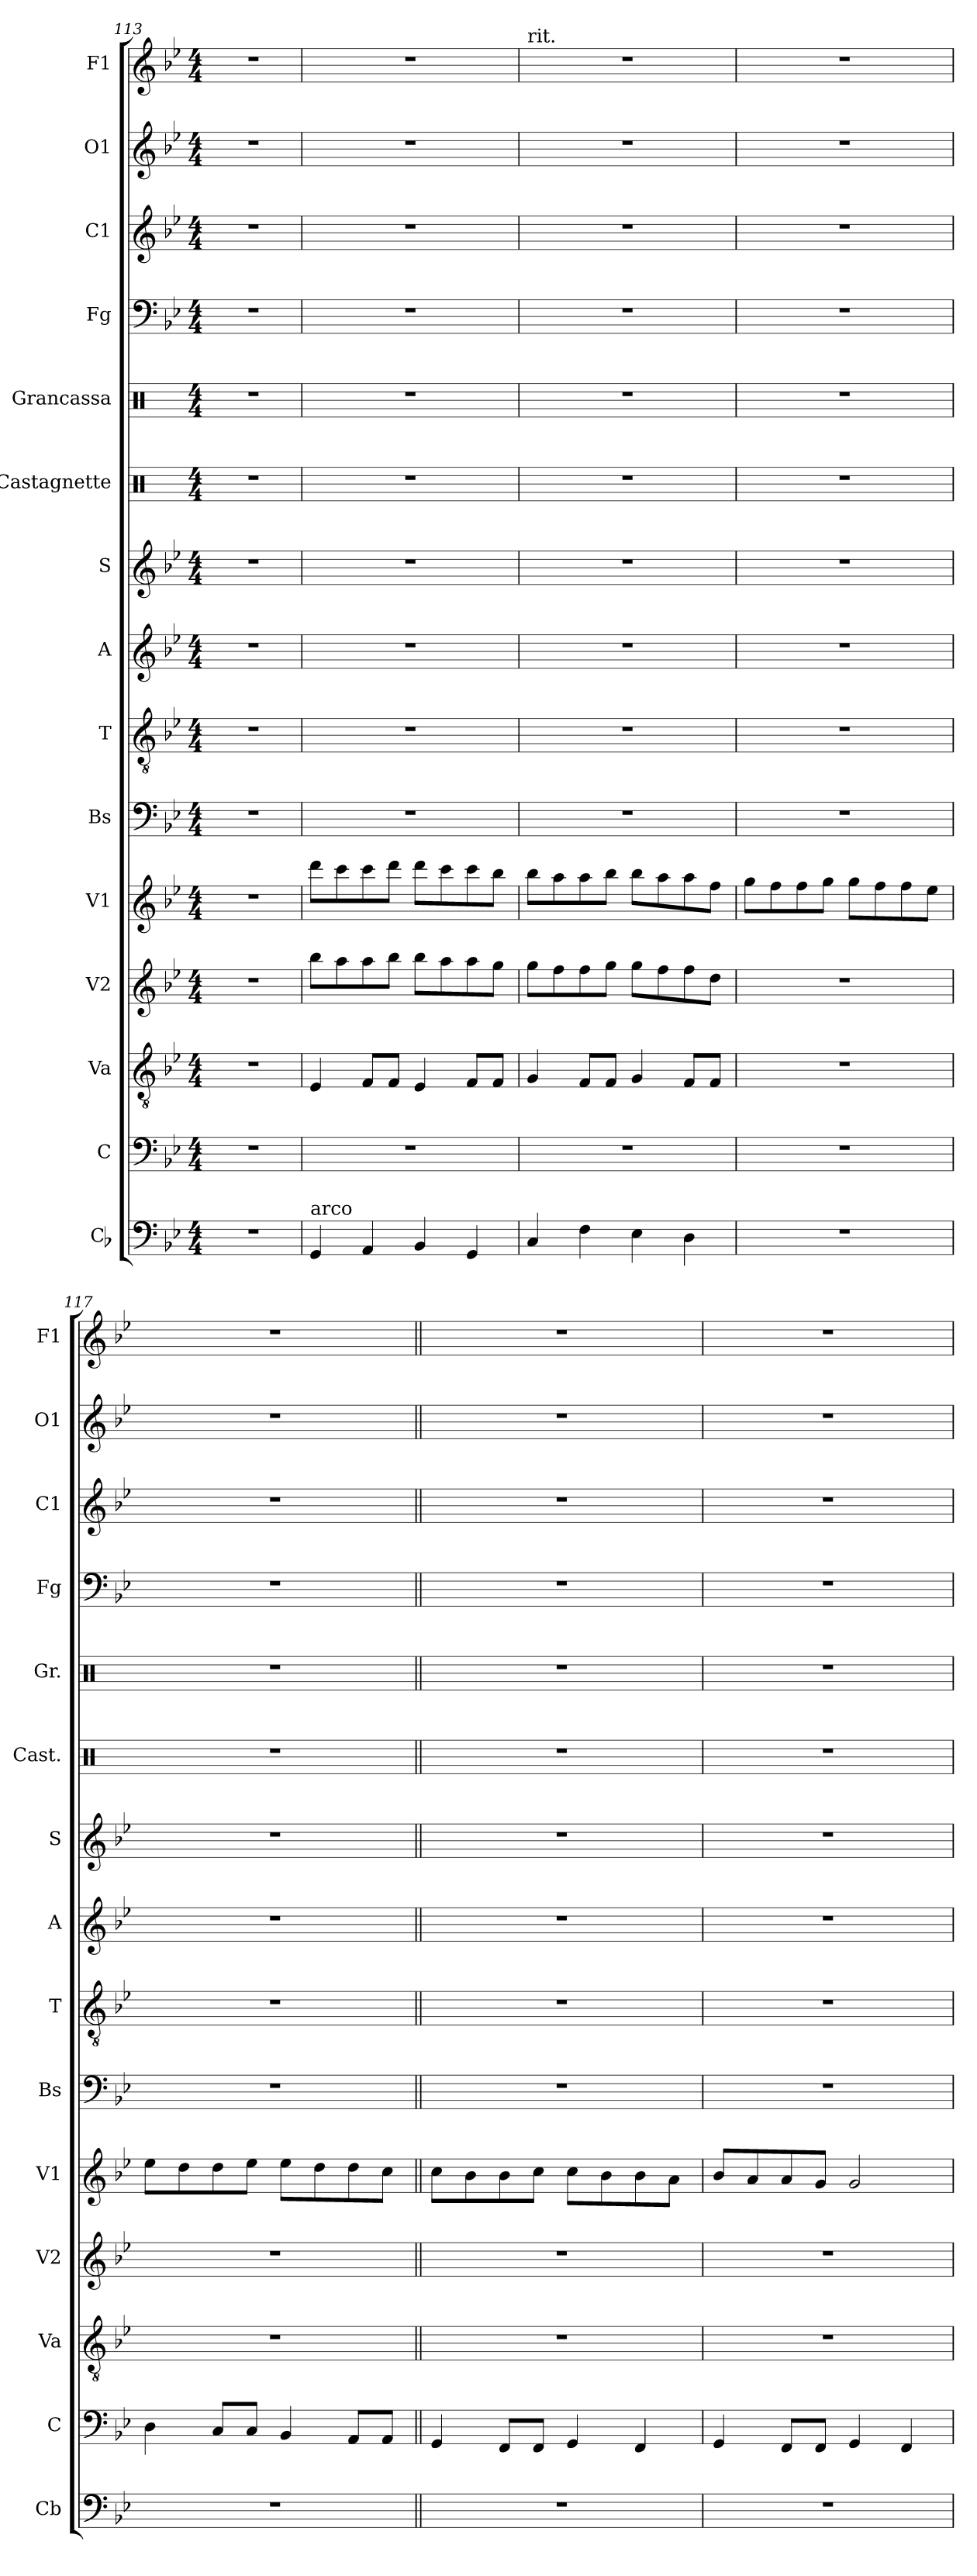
**kern	**kern	**kern	**kern	**kern	**kern	**kern	**kern	**kern	**kern	**kern	**kern	**kern	**kern	**kern
*part15	*part14	*part13	*part12	*part11	*part10	*part9	*part8	*part7	*part6	*part5	*part4	*part3	*part2	*part1
*staff15	*staff14	*staff13	*staff12	*staff11	*staff10	*staff9	*staff8	*staff7	*staff6	*staff5	*staff4	*staff3	*staff2	*staff1
*I"Cb	*I"C	*I"Va	*I"V2	*I"V1	*I"Bs	*I"T	*I"A	*I"S	*I"Castagnette	*I"Grancassa	*I"Fg	*I"C1	*I"O1	*I"F1
*I'Cb	*I'C	*I'Va	*I'V2	*I'V1	*I'Bs	*I'T	*I'A	*I'S	*I'Cast.	*I'Gr.	*I'Fg	*I'C1	*I'O1	*I'F1
!!LO:PB:g=z
*clefF4	*clefF4	*clefGv2	*clefG2	*clefG2	*clefF4	*clefGv2	*clefG2	*clefG2	*clefX	*clefX	*clefF4	*clefG2	*clefG2	*clefG2
*ITrd7c12	*	*	*	*	*	*	*	*	*	*	*	*ITrd1c2	*	*
*k[b-e-]	*k[b-e-]	*k[b-e-]	*k[b-e-]	*k[b-e-]	*k[b-e-]	*k[b-e-]	*k[b-e-]	*k[b-e-]	*k[]	*k[]	*k[b-e-]	*k[b-e-a-d-]	*k[b-e-]	*k[b-e-]
*M4/4	*M4/4	*M4/4	*M4/4	*M4/4	*M4/4	*M4/4	*M4/4	*M4/4	*M4/4	*M4/4	*M4/4	*M4/4	*M4/4	*M4/4
=113	=113	=113	=113	=113	=113	=113	=113	=113	=113	=113	=113	=113	=113	=113
1r	1r	1r	1r	1r	1r	1r	1r	1r	1r	1r	1r	1r	1r	1r
=114	=114	=114	=114	=114	=114	=114	=114	=114	=114	=114	=114	=114	=114	=114
!LO:TX:a:t=arco	!	!	!	!	!	!	!	!	!	!	!	!	!	!
4GGG/	1r	4E-/	8bb-\L	8ddd\L	1r	1r	1r	1r	1r	1r	1r	1r	1r	1r
.	.	.	8aa\	8ccc\	.	.	.	.	.	.	.	.	.	.
4AAA/	.	8F/L	8aa\	8ccc\	.	.	.	.	.	.	.	.	.	.
.	.	8F/J	8bb-\J	8ddd\J	.	.	.	.	.	.	.	.	.	.
4BBB-/	.	4E-/	8bb-\L	8ddd\L	.	.	.	.	.	.	.	.	.	.
.	.	.	8aa\	8ccc\	.	.	.	.	.	.	.	.	.	.
4GGG/	.	8F/L	8aa\	8ccc\	.	.	.	.	.	.	.	.	.	.
.	.	8F/J	8gg\J	8bb-\J	.	.	.	.	.	.	.	.	.	.
=115	=115	=115	=115	=115	=115	=115	=115	=115	=115	=115	=115	=115	=115	=115
!	!	!	!	!	!	!	!	!	!	!	!	!	!	!LO:TX:a:t=rit.
4CC/	1r	4G/	8gg\L	8bb-\L	1r	1r	1r	1r	1r	1r	1r	1r	1r	1r
.	.	.	8ff\	8aa\	.	.	.	.	.	.	.	.	.	.
4FF\	.	8F/L	8ff\	8aa\	.	.	.	.	.	.	.	.	.	.
.	.	8F/J	8gg\J	8bb-\J	.	.	.	.	.	.	.	.	.	.
4EE-\	.	4G/	8gg\L	8bb-\L	.	.	.	.	.	.	.	.	.	.
.	.	.	8ff\	8aa\	.	.	.	.	.	.	.	.	.	.
4DD\	.	8F/L	8ff\	8aa\	.	.	.	.	.	.	.	.	.	.
.	.	8F/J	8dd\J	8ff\J	.	.	.	.	.	.	.	.	.	.
=116	=116	=116	=116	=116	=116	=116	=116	=116	=116	=116	=116	=116	=116	=116
1r	1r	1r	1r	8gg\L	1r	1r	1r	1r	1r	1r	1r	1r	1r	1r
.	.	.	.	8ff\	.	.	.	.	.	.	.	.	.	.
.	.	.	.	8ff\	.	.	.	.	.	.	.	.	.	.
.	.	.	.	8gg\J	.	.	.	.	.	.	.	.	.	.
.	.	.	.	8gg\L	.	.	.	.	.	.	.	.	.	.
.	.	.	.	8ff\	.	.	.	.	.	.	.	.	.	.
.	.	.	.	8ff\	.	.	.	.	.	.	.	.	.	.
.	.	.	.	8ee-\J	.	.	.	.	.	.	.	.	.	.
!!LO:PB:g=z
=117	=117	=117	=117	=117	=117	=117	=117	=117	=117	=117	=117	=117	=117	=117
1r	4D\	1r	1r	8ee-\L	1r	1r	1r	1r	1r	1r	1r	1r	1r	1r
.	.	.	.	8dd\	.	.	.	.	.	.	.	.	.	.
.	8C/L	.	.	8dd\	.	.	.	.	.	.	.	.	.	.
.	8C/J	.	.	8ee-\J	.	.	.	.	.	.	.	.	.	.
.	4BB-/	.	.	8ee-\L	.	.	.	.	.	.	.	.	.	.
.	.	.	.	8dd\	.	.	.	.	.	.	.	.	.	.
.	8AA/L	.	.	8dd\	.	.	.	.	.	.	.	.	.	.
.	8AA/J	.	.	8cc\J	.	.	.	.	.	.	.	.	.	.
=118||	=118||	=118||	=118||	=118||	=118||	=118||	=118||	=118||	=118||	=118||	=118||	=118||	=118||	=118||
1r	4GG/	1r	1r	8cc\L	1r	1r	1r	1r	1r	1r	1r	1r	1r	1r
.	.	.	.	8b-\	.	.	.	.	.	.	.	.	.	.
.	8FF/L	.	.	8b-\	.	.	.	.	.	.	.	.	.	.
.	8FF/J	.	.	8cc\J	.	.	.	.	.	.	.	.	.	.
.	4GG/	.	.	8cc\L	.	.	.	.	.	.	.	.	.	.
.	.	.	.	8b-\	.	.	.	.	.	.	.	.	.	.
.	4FF/	.	.	8b-\	.	.	.	.	.	.	.	.	.	.
.	.	.	.	8a\J	.	.	.	.	.	.	.	.	.	.
=119	=119	=119	=119	=119	=119	=119	=119	=119	=119	=119	=119	=119	=119	=119
1r	4GG/	1r	1r	8b-/L	1r	1r	1r	1r	1r	1r	1r	1r	1r	1r
.	.	.	.	8a/	.	.	.	.	.	.	.	.	.	.
.	8FF/L	.	.	8a/	.	.	.	.	.	.	.	.	.	.
.	8FF/J	.	.	8g/J	.	.	.	.	.	.	.	.	.	.
.	4GG/	.	.	2g/	.	.	.	.	.	.	.	.	.	.
.	4FF/	.	.	.	.	.	.	.	.	.	.	.	.	.
=	=	=	=	=	=	=	=	=	=	=	=	=	=	=
*-	*-	*-	*-	*-	*-	*-	*-	*-	*-	*-	*-	*-	*-	*-
